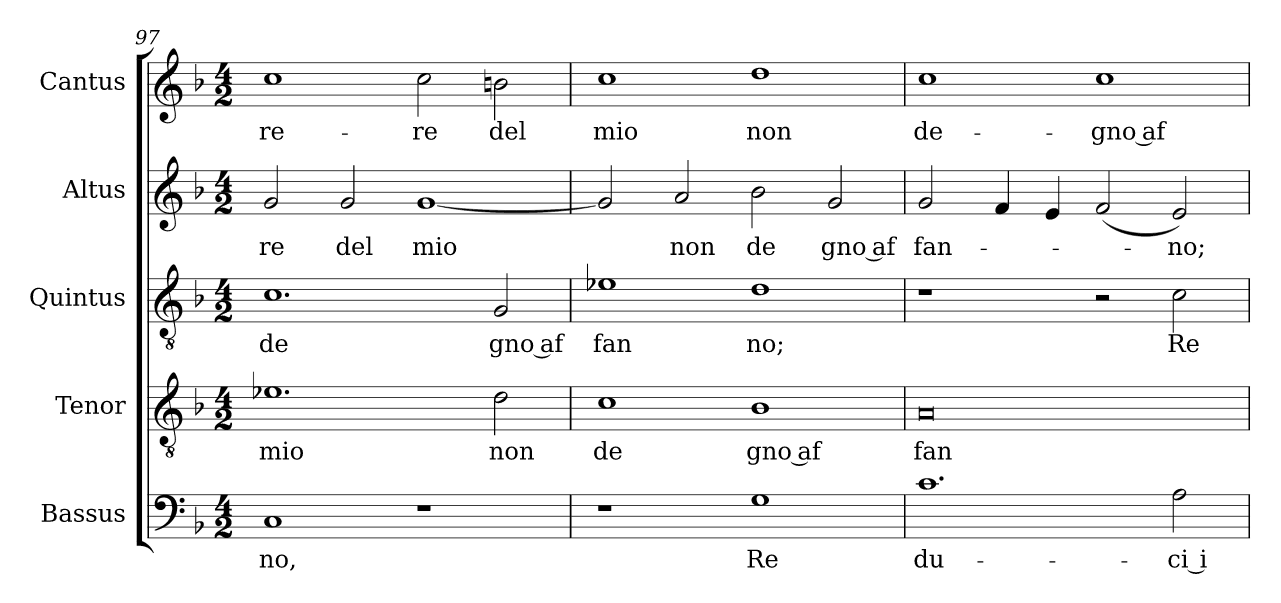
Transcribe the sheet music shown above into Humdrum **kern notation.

**kern	**text	**kern	**text	**kern	**text	**kern	**text	**kern	**text
*part5	*part5	*part4	*part4	*part3	*part3	*part2	*part2	*part1	*part1
*staff5	*staff5	*staff4	*staff4	*staff3	*staff3	*staff2	*staff2	*staff1	*staff1
*I"Bassus	*	*I"Tenor	*	*I"Quintus	*	*I"Altus	*	*I"Cantus	*
*I'Bassus	*	*I'Tenor	*	*I'Quintus	*	*I'Altus	*	*I'Cantus	*
*clefF4	*	*clefGv2	*	*clefGv2	*	*clefG2	*	*clefG2	*
*k[b-]	*	*k[b-]	*	*k[b-]	*	*k[b-]	*	*k[b-]	*
*F:	*	*F:	*	*F:	*	*F:	*	*F:	*
*M4/2	*	*M4/2	*	*M4/2	*	*M4/2	*	*M4/2	*
=97	=97	=97	=97	=97	=97	=97	=97	=97	=97
!	!LO:LY:b:cj	!	!LO:LY:b:cj	!	!LO:LY:b:cj	!	!LO:LY:b:cj	!	!LO:LY:b:cj
1C	no,	1.e-X	mio	1.c	de	2g/	re	1cc	-re-
!	!	!	!	!	!	!	!LO:LY:b:cj	!	!
.	.	.	.	.	.	2g/	del	.	.
!	!	!	!	!	!	!	!LO:LY:b	!	!LO:LY:b:cj
1r	.	.	.	.	.	[<1g	mio	2cc\	-re
!	!	!	!LO:LY:b:cj	!	!LO:LY:b:rj	!	!	!	!LO:LY:b:cj
.	.	2d\	non	2G/	gno af	.	.	2bn\	del
=98	=98	=98	=98	=98	=98	=98	=98	=98	=98
!	!	!	!LO:LY:b:cj	!	!LO:LY:b:cj	!	!	!	!LO:LY:b:cj
1r	.	1c	de	1e-X	fan	2g/]	.	1cc	mio
!	!	!	!	!	!	!	!LO:LY:b:cj	!	!
.	.	.	.	.	.	2a/	non	.	.
!	!LO:LY:b:cj	!	!LO:LY:b:rj	!	!LO:LY:b:cj	!	!LO:LY:b:cj	!	!LO:LY:b:cj
1G	Re	1B-	gno af	1d	no;	2b-\	de	1dd	non
!	!	!	!	!	!	!	!LO:LY:b:rj	!	!
.	.	.	.	.	.	2g/	gno af	.	.
!!LO:LB:g=z
=99	=99	=99	=99	=99	=99	=99	=99	=99	=99
!	!LO:LY:b:cj	!	!LO:LY:b:cj	!	!	!	!LO:LY:b	!	!LO:LY:b:cj
1.c	du-	0A	fan-	1r	.	2g/	fan-	1cc	de-
.	.	.	.	.	.	4f/	.	.	.
.	.	.	.	.	.	4e/	.	.	.
!	!	!	!	!	!	!	!	!	!LO:LY:b:rj
.	.	.	.	2r	.	(>2f/	.	1cc	-gno af-
!	!LO:LY:b:rj	!	!	!	!LO:LY:b:cj	!	!LO:LY:b:cj	!	!
2A\	-ci i	.	.	2c\	Re	2e/)	-no;	.	.
=	=	=	=	=	=	=	=	=	=
*-	*-	*-	*-	*-	*-	*-	*-	*-	*-
